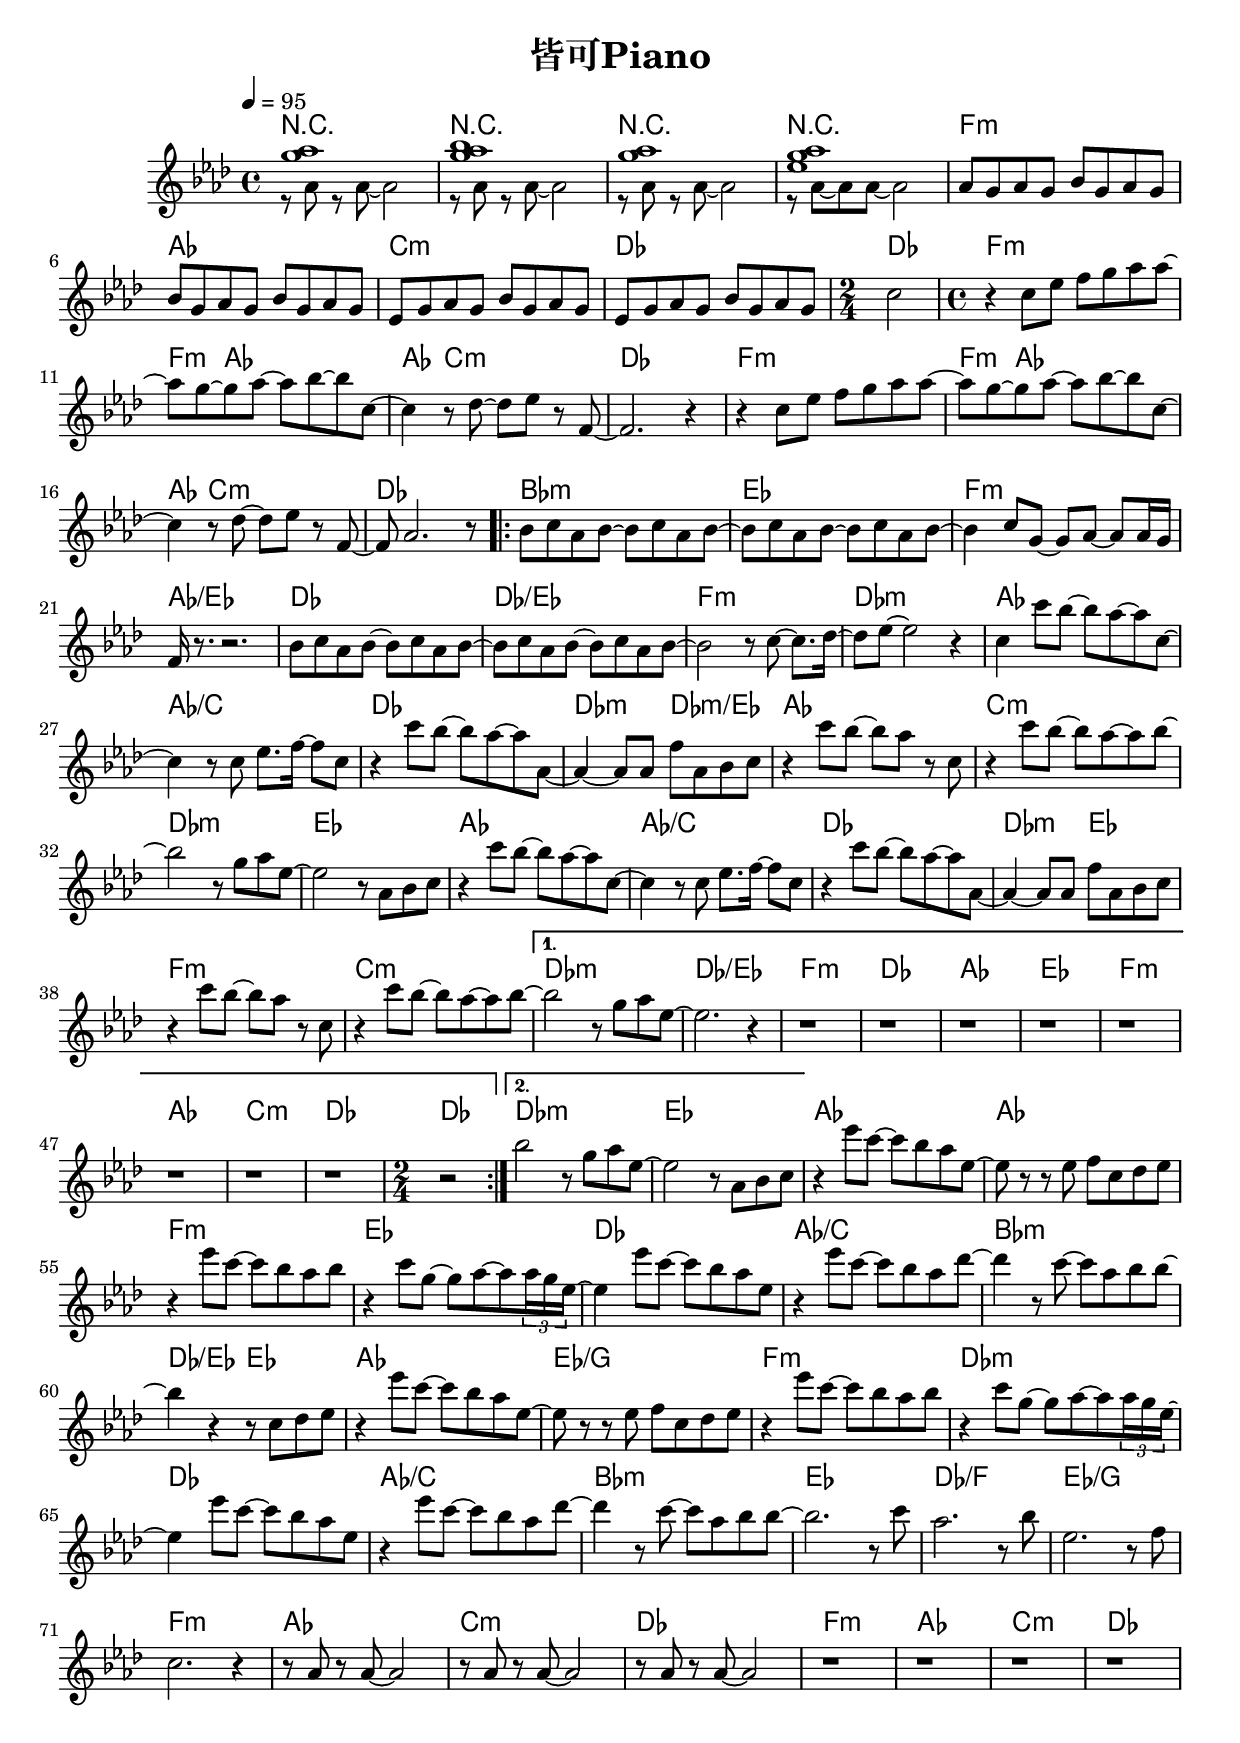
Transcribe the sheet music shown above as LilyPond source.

\header {
  title = "皆可Piano"
  composer = ""
}

\score { <<

\chords {

  r1~ | r~ | r~ | r |
  f:m | aes | c:m | des | des2 |

  f1:m~ | f4:m aes2.~ |  aes4 c2.:m | des1 |
  f1:m~ | f4:m aes2.~ |  aes4 c2.:m | des1 |

  \repeat volta 2 {
  bes1:m | ees | f:m | aes/ees |
  des | des/ees | f:m | des:m |

  aes | aes/c | des | des2:m des:m/ees |
  aes1 | c:m | des:m | ees |
  aes | aes/c | des | des2:m ees |
  f1:m | c:m |  
  }

  \alternative {
  {des1:m | des/ees |
  f1:m | des | aes | ees |
  f:m | aes | c:m | des | \time 2/4 des2 |
  }
  {des1:m | ees |}
  }  
  
  aes1~ | aes | f:m | ees |
  des | aes/c | bes:m | des2/ees ees |
  aes1 | ees/g | f:m | des:m |
  des | aes/c | bes:m | ees |

  
  des/f | ees/g | f:m | 
  
  aes | c:m | des |
  f:m | aes | c:m | des |

  }
  
  \relative aes' { \key aes\major \tempo 4 = 95 \time 4/4

  <<{<g' aes>1}\\{r8 aes, r aes~ aes2}>>|
  <<{<g' aes bes>1}\\{r8 aes, r aes~ aes2}>>|
  <<{<g' aes>1}\\{r8 aes, r aes~ aes2}>>|
  <<{<g' aes ees>1}\\{r8 aes,~ aes aes~ aes2}>>|

  aes8 g aes g bes g aes g | bes8 g aes g bes g aes g | 
  ees8 g aes g bes g aes g | ees8 g aes g bes g aes g | 
  \time 2/4 c2 |

  \time 4/4
  r4 c8 ees f g aes aes~ | aes g~ g aes~ aes bes~ bes c,~ |
  c4 r8 des~ des ees r f,~ | f2. r4 |
  r4 c'8 ees f g aes aes~ | aes g~ g aes~ aes bes~ bes c,~ |
  c4 r8 des~ des ees r f,~ | f aes2. r8 |

  \repeat volta 2 {
  bes c aes bes~ bes c aes bes~ | bes c aes bes~ bes c aes bes~ |
  bes4 c8 g~ g aes~ aes aes16 g | f r8. r2. |
  bes8 c aes bes~ bes c aes bes~ | bes c aes bes~ bes c aes bes~ | 
  bes2 r8 c8~ c8. des16~ | des8 ees~ ees2 r4 |

  c4 c'8 bes~ bes aes~ aes c,~ | c4 r8 c ees8. f16~ f8 c |
  r4 c'8 bes~ bes aes~ aes aes,~ | aes4~ aes8 aes f' aes, bes c |
  r4 c'8 bes~ bes aes r c, | r4 c'8 bes~ bes aes~ aes bes~ |
  bes2 r8 g aes ees~ | ees2 r8 aes, bes c |

  r4 c'8 bes~ bes aes~ aes c,~ | c4 r8 c ees8. f16~ f8 c |
  r4 c'8 bes~ bes aes~ aes aes,~ | aes4~ aes8 aes f' aes, bes c |
  r4 c'8 bes~ bes aes r c, | r4 c'8 bes~ bes aes~ aes bes~ |
  
  }

  \alternative {
    {bes2 r8 g aes ees~ | ees2. r4 | 
      r1 | r | r | r|
      r | r | r | r | \time 2/4 r2 |}
    {bes'2 r8 g aes ees~ | ees2 r8 aes, bes c | }
  }

  r4 ees'8 c~ c bes aes ees~ | ees r r ees f c des ees |
  r4 ees'8 c~ c bes aes bes | r4 c8 g~ g aes~ aes \tuplet 3/2 8 {aes16 g ees~} |
  ees4 ees'8 c~ c bes aes ees | r4 ees'8 c~ c bes aes des~ |
  des4 r8 c~ c aes bes bes~ | bes4 r r8 c, des ees |
  
  r4 ees'8 c~ c bes aes ees~ | ees r r ees f c des ees |
  r4 ees'8 c~ c bes aes bes | r4 c8 g~ g aes~ aes \tuplet 3/2 8 {aes16 g ees~} |
  ees4 ees'8 c~ c bes aes ees | r4 ees'8 c~ c bes aes des~ |
  des4 r8 c~ c aes bes bes~ | bes2. r8 c | aes2. r8 bes |
  ees,2. r8 f | c2. r4 |
  
  r8 aes r aes~ aes2 | r8 aes r aes~ aes2 | r8 aes r aes~ aes2 |
  r1~ | r~ | r~ | r |
   
    
  }





>>
  \layout {}
  \midi {}
}